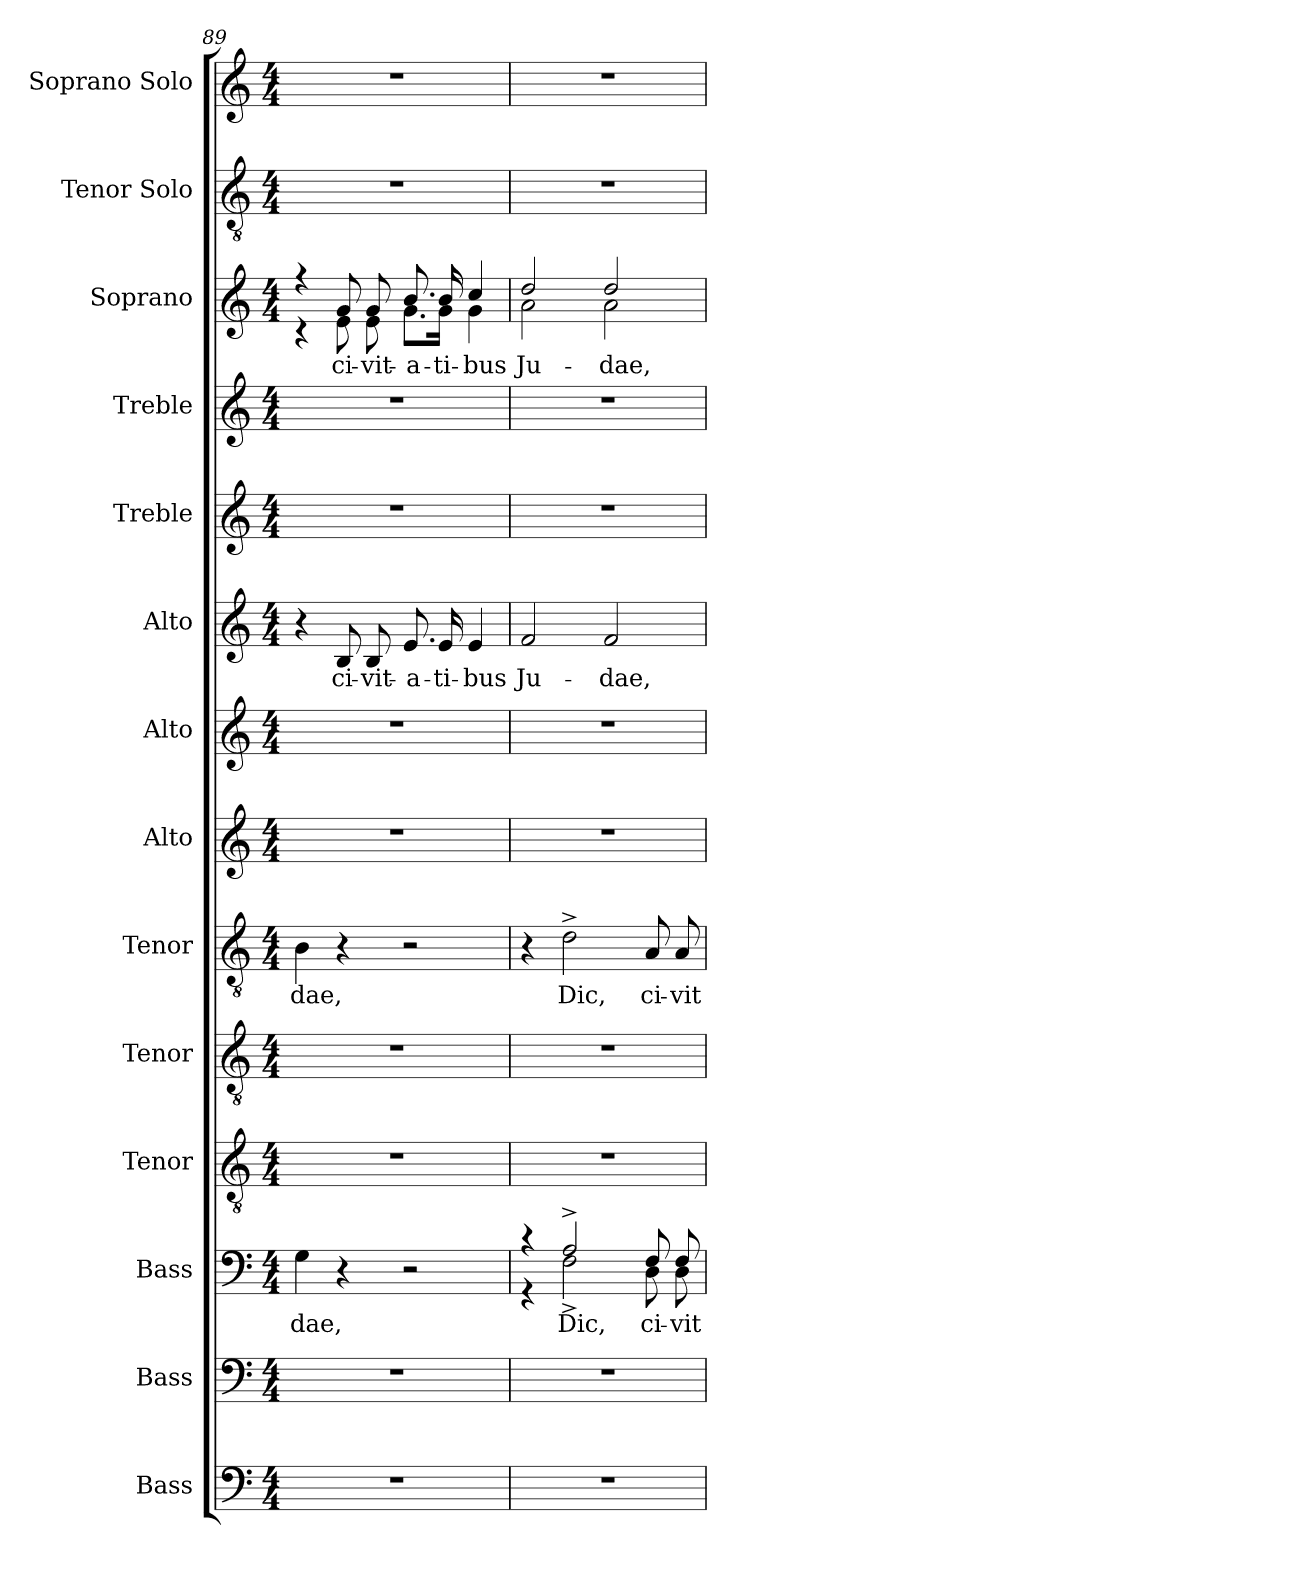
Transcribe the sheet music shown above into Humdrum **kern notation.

**kern	**kern	**kern	**text	**kern	**kern	**kern	**text	**kern	**kern	**kern	**text	**kern	**kern	**kern	**text	**kern	**kern
*part14	*part13	*part12	*part12	*part11	*part10	*part9	*part9	*part8	*part7	*part6	*part6	*part5	*part4	*part3	*part3	*part2	*part1
*staff14	*staff13	*staff12	*staff12	*staff11	*staff10	*staff9	*staff9	*staff8	*staff7	*staff6	*staff6	*staff5	*staff4	*staff3	*staff3	*staff2	*staff1
*I"Bass	*I"Bass	*I"Bass	*	*I"Tenor	*I"Tenor	*I"Tenor	*	*I"Alto	*I"Alto	*I"Alto	*	*I"Treble	*I"Treble	*I"Soprano	*	*I"Tenor Solo	*I"Soprano Solo
*I'B. 2.	*I'B. 1.	*I'B.	*	*I'T. 2.	*I'T. 1.	*I'T.	*	*I'A. 2.	*I'A. 1.	*I'A.	*	*	*	*I'S.	*	*I'T.  Solo	*I'S.  Solo
!!LO:PB:g=z
*clefF4	*clefF4	*clefF4	*	*clefGv2	*clefGv2	*clefGv2	*	*clefG2	*clefG2	*clefG2	*	*clefG2	*clefG2	*clefG2	*	*clefGv2	*clefG2
*	*	*	*	*ITrd7c12	*ITrd7c12	*ITrd7c12	*	*	*	*	*	*	*	*	*	*ITrd7c12	*
*k[]	*k[]	*k[]	*	*k[]	*k[]	*k[]	*	*k[]	*k[]	*k[]	*	*k[]	*k[]	*k[]	*	*k[]	*k[]
*C:	*C:	*C:	*	*C:	*C:	*C:	*	*C:	*C:	*C:	*	*C:	*C:	*C:	*	*C:	*C:
*M4/4	*M4/4	*M4/4	*	*M4/4	*M4/4	*M4/4	*	*M4/4	*M4/4	*M4/4	*	*M4/4	*M4/4	*M4/4	*	*M4/4	*M4/4
=89	=89	=89	=89	=89	=89	=89	=89	=89	=89	=89	=89	=89	=89	=89	=89	=89	=89
!	!	!	!LO:LY:b:color=#000000	!	!	!	!	!	!	!	!	!	!	!	!	!	!
!	!	!	!	!	!	!	!LO:LY:b:color=#000000	!	!	!	!	!	!	!	!	!	!
*	*	*	*	*	*	*	*	*	*	*	*	*	*	*^	*	*	*
1r	1r	4Gi\	-dae,	1r	1r	4BBi\	-dae,	1r	1r	4r	.	1r	1r	4r	4r	.	1r	1r
!	!	!	!	!	!	!	!	!	!	!	!LO:LY:b:color=#000000	!	!	!	!	!	!	!
!	!	!	!	!	!	!	!	!	!	!	!	!	!	!	!	!LO:LY:b:color=#000000	!	!
.	.	4r	.	.	.	4r	.	.	.	8Bi/	ci-	.	.	8gi/	8ei\	ci-	.	.
!	!	!	!	!	!	!	!	!	!	!	!LO:LY:b:color=#000000	!	!	!	!	!	!	!
!	!	!	!	!	!	!	!	!	!	!	!	!	!	!	!	!LO:LY:b:color=#000000	!	!
.	.	.	.	.	.	.	.	.	.	8Bi/	-vit-	.	.	8gi/	8ei\	-vit-	.	.
!	!	!	!	!	!	!	!	!	!	!	!LO:LY:b:color=#000000	!	!	!	!	!	!	!
!	!	!	!	!	!	!	!	!	!	!	!	!	!	!	!	!LO:LY:b:color=#000000	!	!
.	.	2r	.	.	.	2r	.	.	.	8.ei/	-a-	.	.	8.bi/	8.gi\L	-a-	.	.
!	!	!	!	!	!	!	!	!	!	!	!LO:LY:b:color=#000000	!	!	!	!	!	!	!
!	!	!	!	!	!	!	!	!	!	!	!	!	!	!	!	!LO:LY:b:color=#000000	!	!
.	.	.	.	.	.	.	.	.	.	16ei/	-ti-	.	.	16bi/	16gi\Jk	-ti-	.	.
!	!	!	!	!	!	!	!	!	!	!	!LO:LY:b:color=#000000	!	!	!	!	!	!	!
!	!	!	!	!	!	!	!	!	!	!	!	!	!	!	!	!LO:LY:b:color=#000000	!	!
.	.	.	.	.	.	.	.	.	.	4ei/	-bus	.	.	4cci/	4gi\	-bus	.	.
=90	=90	=90	=90	=90	=90	=90	=90	=90	=90	=90	=90	=90	=90	=90	=90	=90	=90	=90
*	*	*^	*	*	*	*	*	*	*	*	*	*	*	*	*	*	*	*
!	!	!	!	!	!	!	!	!	!	!	!	!LO:LY:b:color=#000000	!	!	!	!	!	!	!
!	!	!	!	!	!	!	!	!	!	!	!	!	!	!	!	!	!LO:LY:b:color=#000000	!	!
1r	1r	4r	4r	.	1r	1r	4r	.	1r	1r	2fi/	Ju-	1r	1r	2ddi/	2ai\	Ju-	1r	1r
!	!	!	!	!LO:LY:b:color=#000000	!	!	!	!	!	!	!	!	!	!	!	!	!	!	!
!	!	!	!	!	!	!	!	!LO:LY:b:color=#000000	!	!	!	!	!	!	!	!	!	!	!
.	.	2A^i/	2F^i\	Dic,	.	.	2D^i\	Dic,	.	.	.	.	.	.	.	.	.	.	.
!	!	!	!	!	!	!	!	!	!	!	!	!LO:LY:b:color=#000000	!	!	!	!	!	!	!
!	!	!	!	!	!	!	!	!	!	!	!	!	!	!	!	!	!LO:LY:b:color=#000000	!	!
.	.	.	.	.	.	.	.	.	.	.	2fi/	-dae,	.	.	2ddi/	2ai\	-dae,	.	.
!	!	!	!	!LO:LY:b:color=#000000	!	!	!	!	!	!	!	!	!	!	!	!	!	!	!
!	!	!	!	!	!	!	!	!LO:LY:b:color=#000000	!	!	!	!	!	!	!	!	!	!	!
.	.	8Fi/	8Di\	ci-	.	.	8AAi/	ci-	.	.	.	.	.	.	.	.	.	.	.
!	!	!	!	!LO:LY:b:color=#000000	!	!	!	!	!	!	!	!	!	!	!	!	!	!	!
!	!	!	!	!	!	!	!	!LO:LY:b:color=#000000	!	!	!	!	!	!	!	!	!	!	!
.	.	8Fi/	8Di\	-vit-	.	.	8AAi/	-vit-	.	.	.	.	.	.	.	.	.	.	.
*	*	*v	*v	*	*	*	*	*	*	*	*	*	*	*	*v	*v	*	*	*
=	=	=	=	=	=	=	=	=	=	=	=	=	=	=	=	=	=
*-	*-	*-	*-	*-	*-	*-	*-	*-	*-	*-	*-	*-	*-	*-	*-	*-	*-
